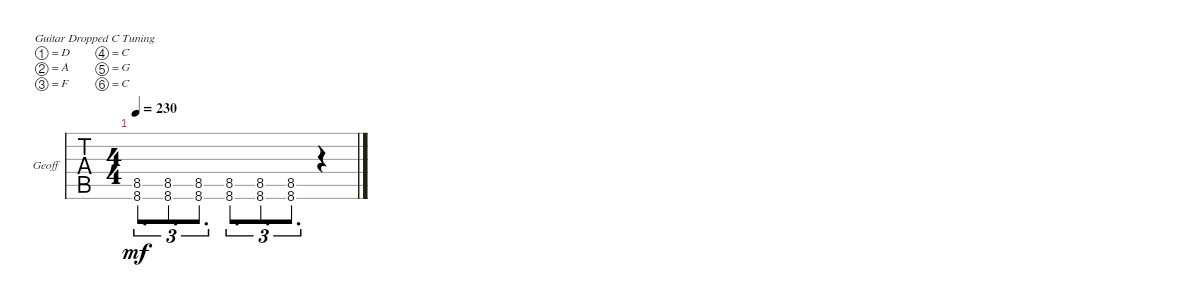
\bracketExtendMode groupsimilarinstruments
\firstSystemTrackNameOrientation horizontal
\otherSystemsTrackNameOrientation horizontal
\track ("GeoFuck" "Geoff") {instrument acousticgrandpiano}
\staff {tabs}
\tuning (D4 A3 F3 C3 G2 C2)
\displaytranspose 12
\ts (4 4)
\tempo 230
\clef g2
\ks c
(8.6 8.5).8{d tu (3 2) dy mf} (8.6 8.5).8{d tu (3 2)} (8.6 8.5).8{d tu (3 2)} (8.6 8.5).8{d tu (3 2)} (8.6 8.5).8{d tu (3 2)} (8.6 8.5).8{d tu (3 2)} r.4
